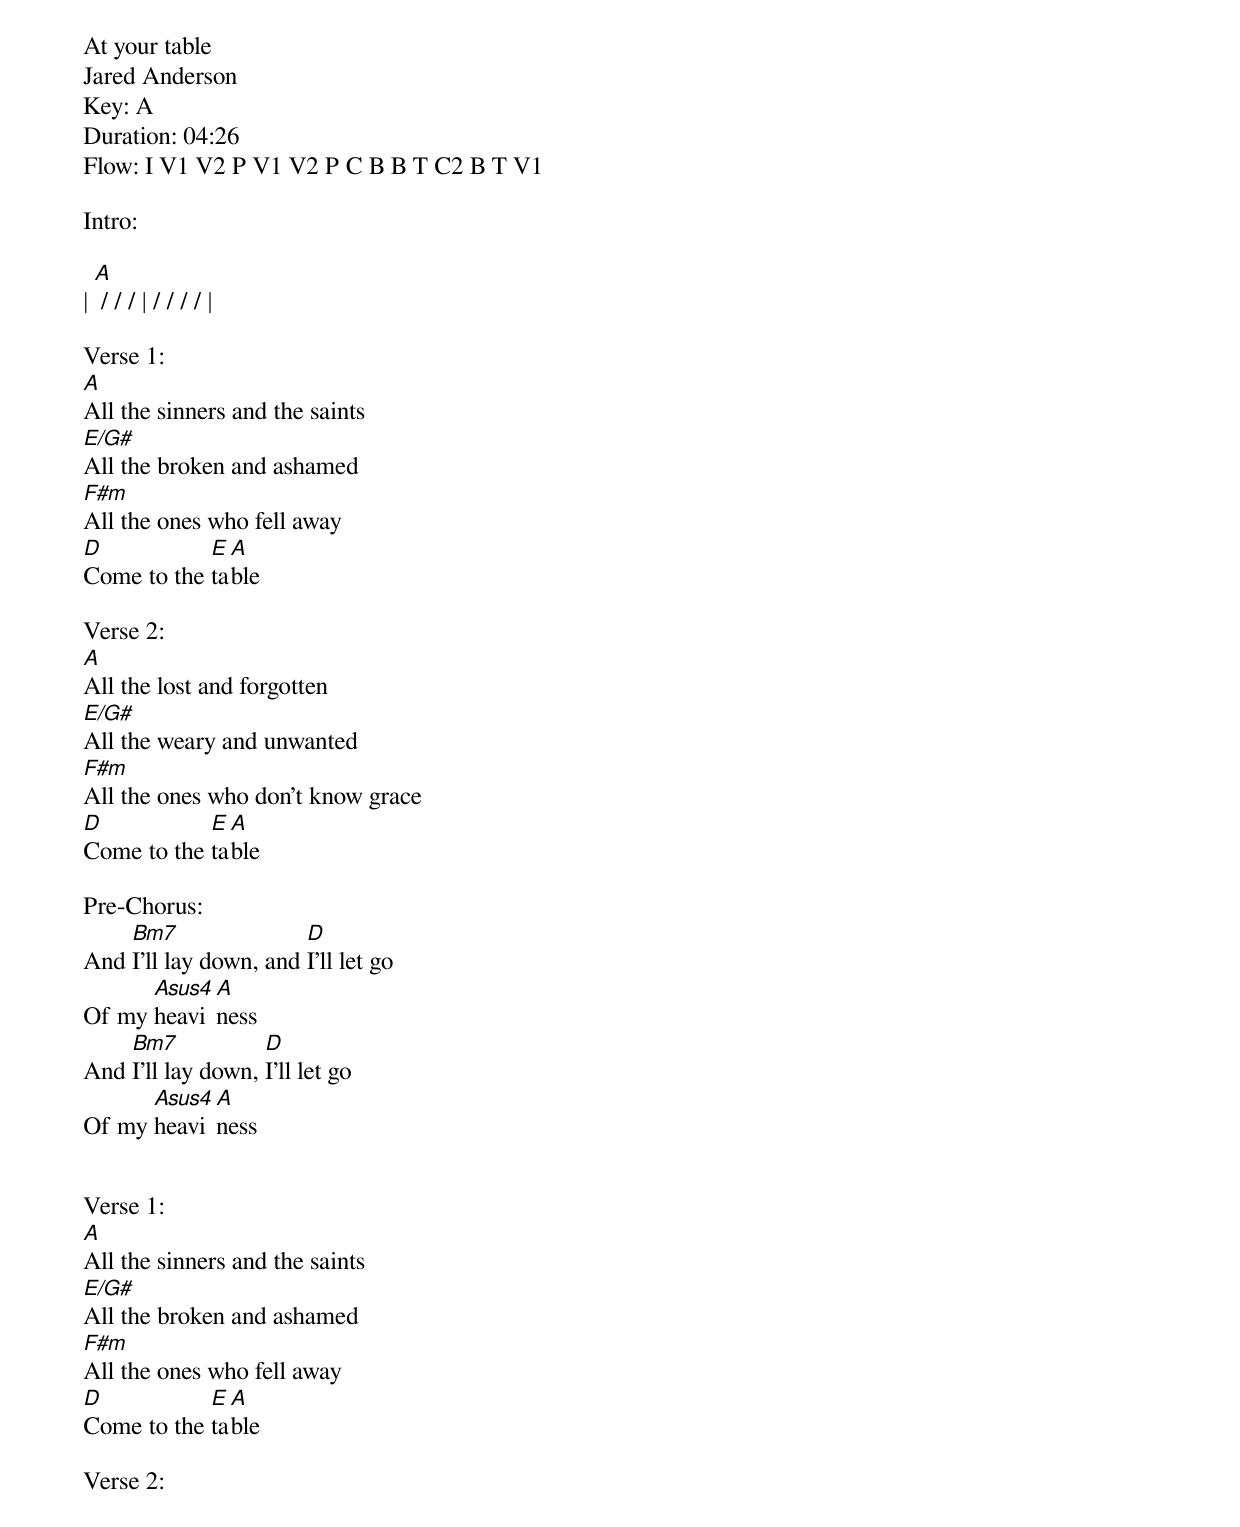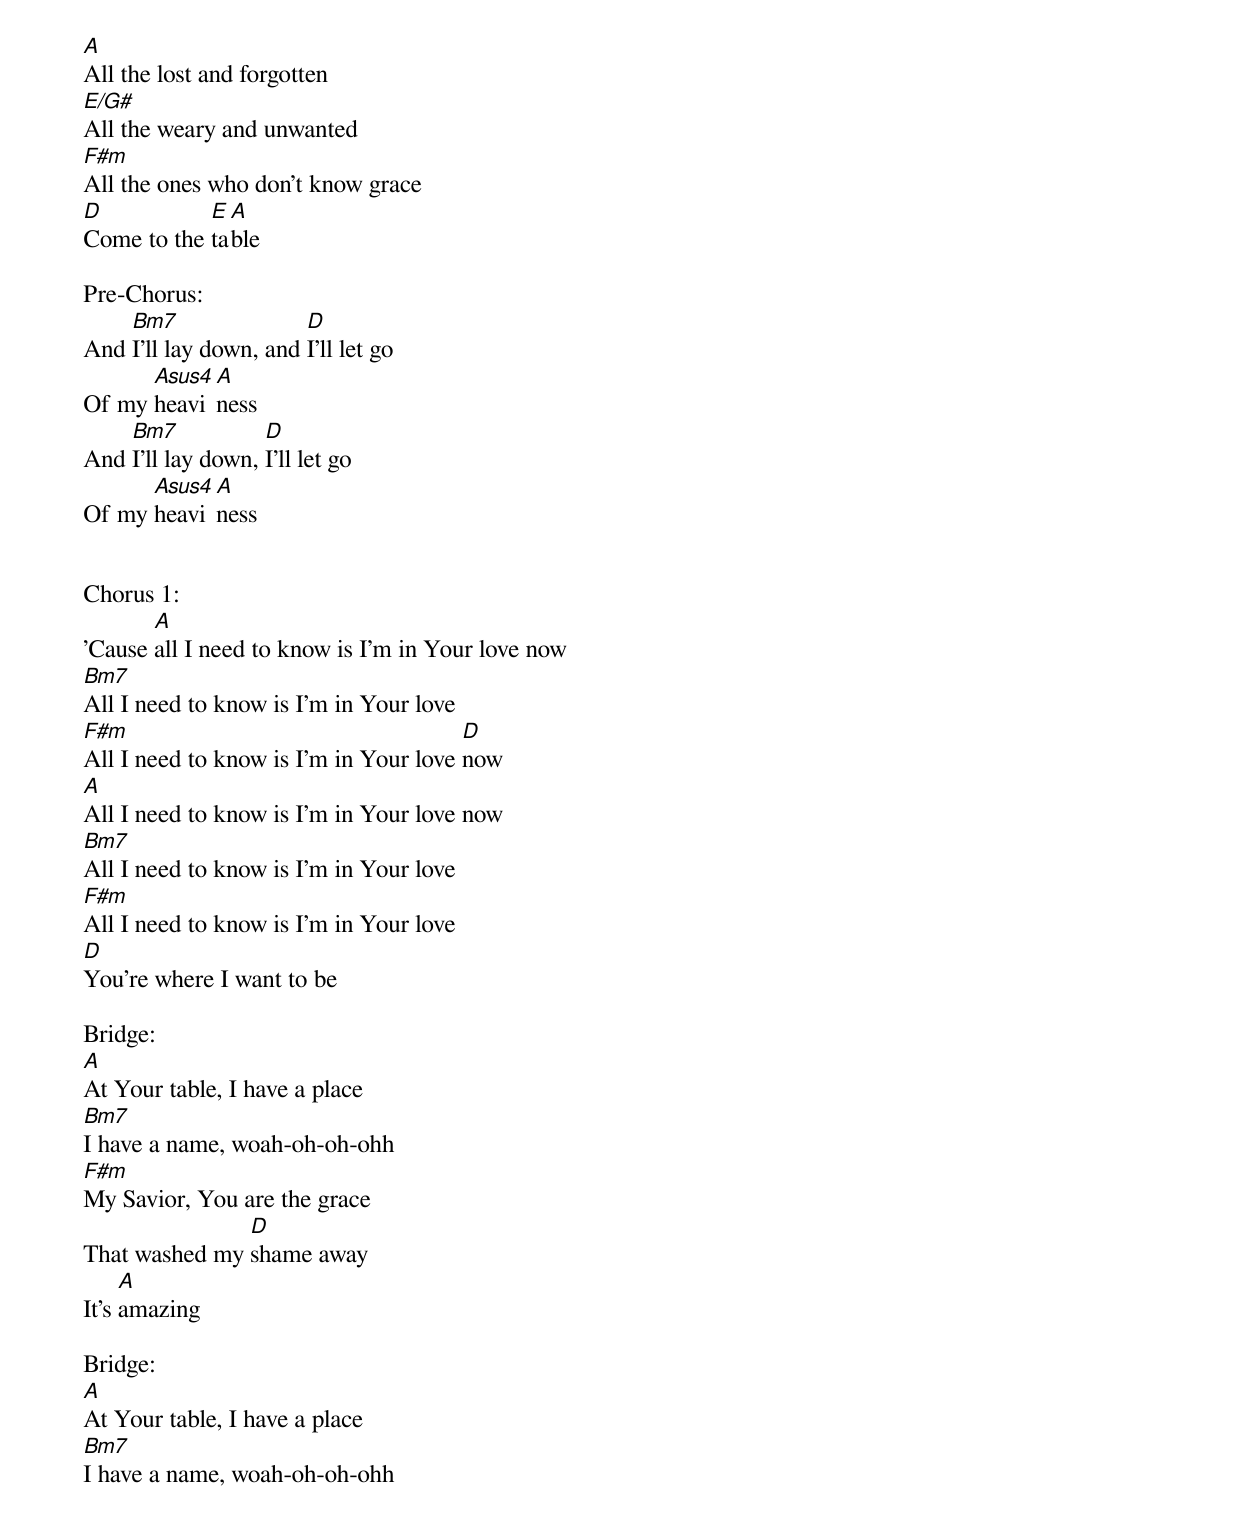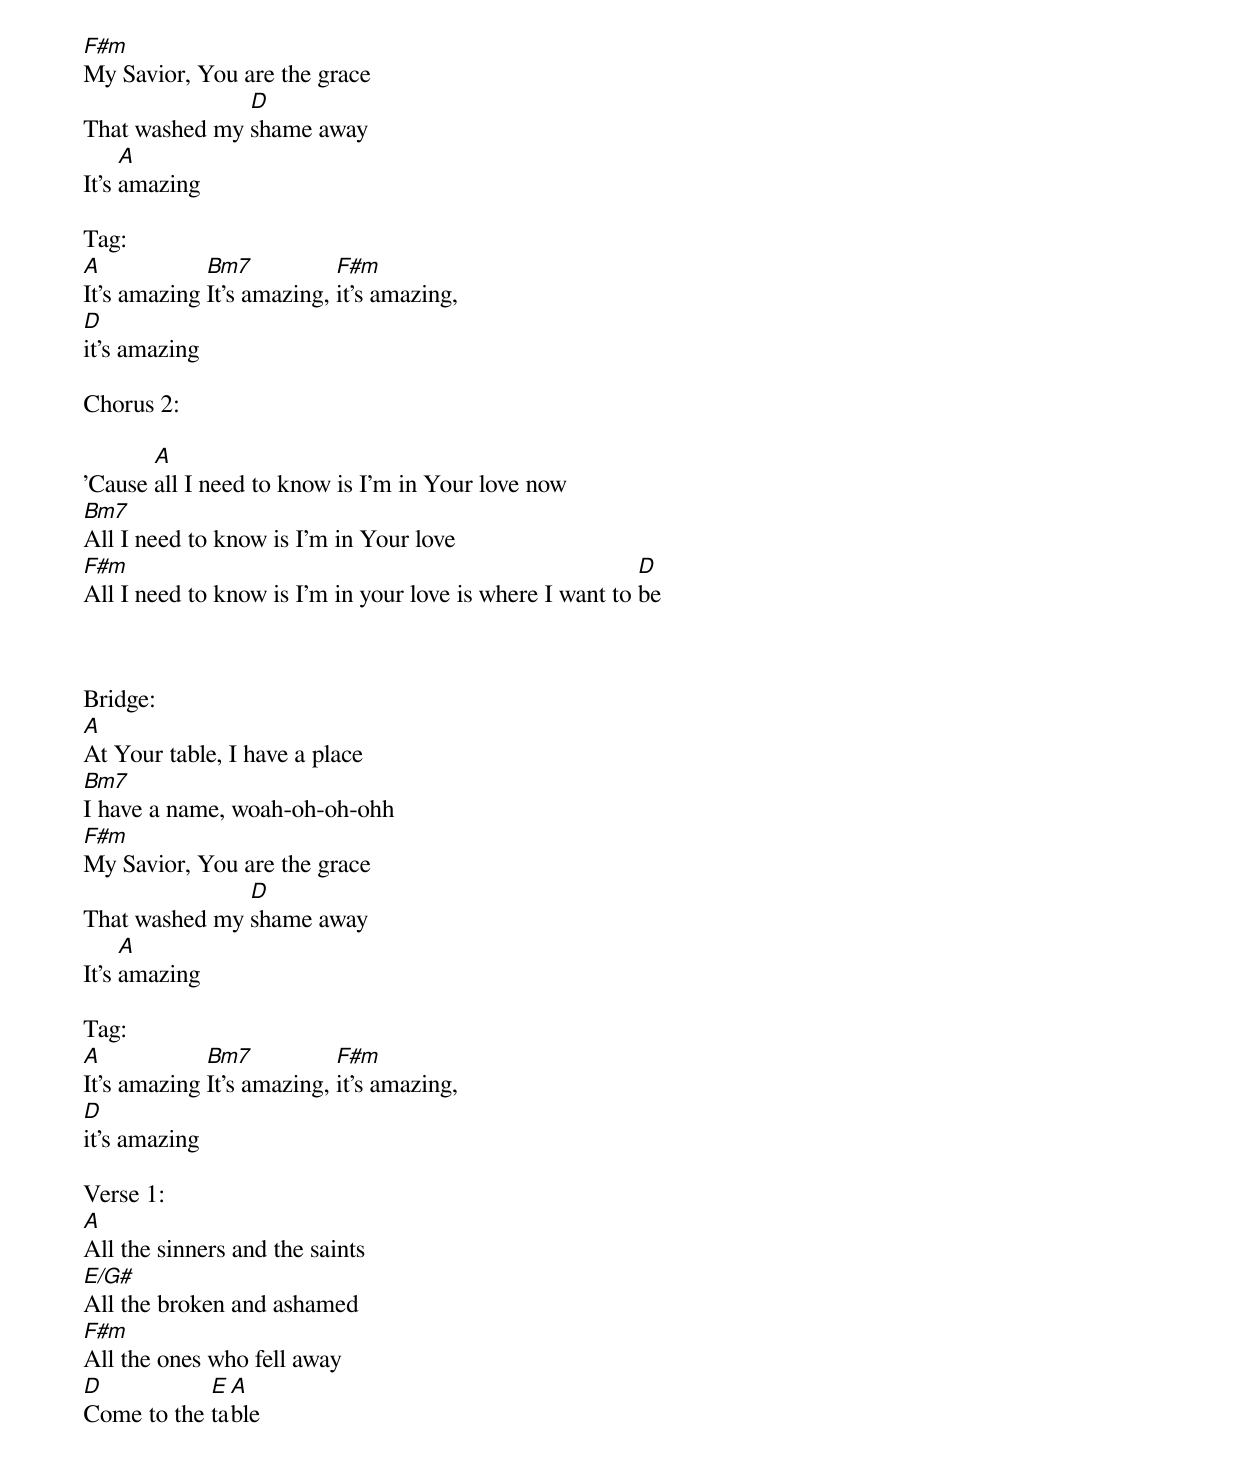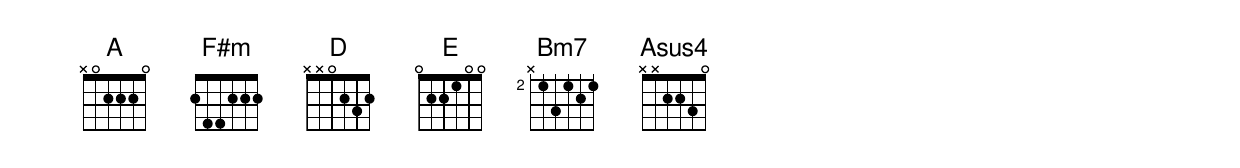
At your table
Jared Anderson
Key: A
Duration: 04:26
Flow: I V1 V2 P V1 V2 P C B B T C2 B T V1

Intro:

| [A] / / / | / / / / |

Verse 1:
[A]All the sinners and the saints
[E/G#]All the broken and ashamed
[F#m]All the ones who fell away
[D]Come to the [E]ta[A]ble

Verse 2:
[A]All the lost and forgotten
[E/G#]All the weary and unwanted
[F#m]All the ones who don't know grace
[D]Come to the [E]ta[A]ble

Pre-Chorus:
And [Bm7]I'll lay down, and [D]I'll let go
Of my [Asus4]heavi[A]ness
And [Bm7]I'll lay down, [D]I'll let go
Of my [Asus4]heavi[A]ness


Verse 1:
[A]All the sinners and the saints
[E/G#]All the broken and ashamed
[F#m]All the ones who fell away
[D]Come to the [E]ta[A]ble

Verse 2:
[A]All the lost and forgotten
[E/G#]All the weary and unwanted
[F#m]All the ones who don't know grace
[D]Come to the [E]ta[A]ble

Pre-Chorus:
And [Bm7]I'll lay down, and [D]I'll let go
Of my [Asus4]heavi[A]ness
And [Bm7]I'll lay down, [D]I'll let go
Of my [Asus4]heavi[A]ness


Chorus 1:
'Cause [A]all I need to know is I'm in Your love now
[Bm7]All I need to know is I'm in Your love
[F#m]All I need to know is I'm in Your love [D]now
[A]All I need to know is I'm in Your love now
[Bm7]All I need to know is I'm in Your love
[F#m]All I need to know is I'm in Your love
[D]You're where I want to be

Bridge:
[A]At Your table, I have a place
[Bm7]I have a name, woah-oh-oh-ohh
[F#m]My Savior, You are the grace
That washed my [D]shame away
It's [A]amazing

Bridge:
[A]At Your table, I have a place
[Bm7]I have a name, woah-oh-oh-ohh
[F#m]My Savior, You are the grace
That washed my [D]shame away
It's [A]amazing

Tag:
[A]It's amazing [Bm7]It's amazing, [F#m]it's amazing,
[D]it's amazing

Chorus 2:

'Cause [A]all I need to know is I'm in Your love now
[Bm7]All I need to know is I'm in Your love
[F#m]All I need to know is I’m in your love is where I want to [D]be



Bridge:
[A]At Your table, I have a place
[Bm7]I have a name, woah-oh-oh-ohh
[F#m]My Savior, You are the grace
That washed my [D]shame away
It's [A]amazing

Tag:
[A]It's amazing [Bm7]It's amazing, [F#m]it's amazing,
[D]it's amazing

Verse 1:
[A]All the sinners and the saints
[E/G#]All the broken and ashamed
[F#m]All the ones who fell away
[D]Come to the [E]ta[A]ble
